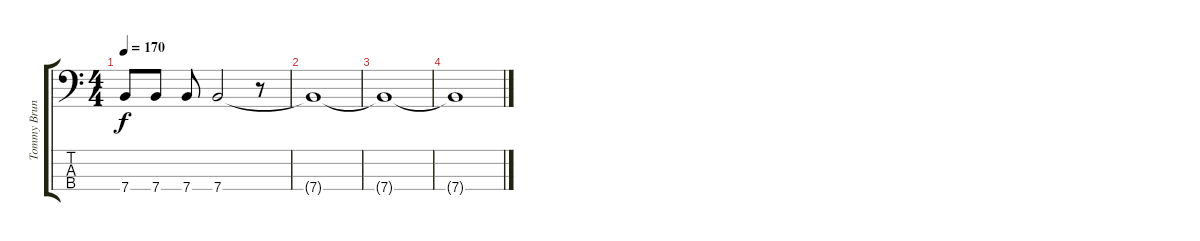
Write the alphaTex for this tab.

\track ("Tommy Brunette" "Tommy Brun") {instrument electricbassfinger}
\staff {score tabs}
\tuning (G2 D2 A1 E1) {hide}
\ts (4 4)
\tempo 170
\clef f4
\ks c
7.4.8{dy f} 7.4.8 7.4.8 7.4.2 r.8 |
7.4{t}.1 |
7.4{t}.1 |
7.4{t}.1
